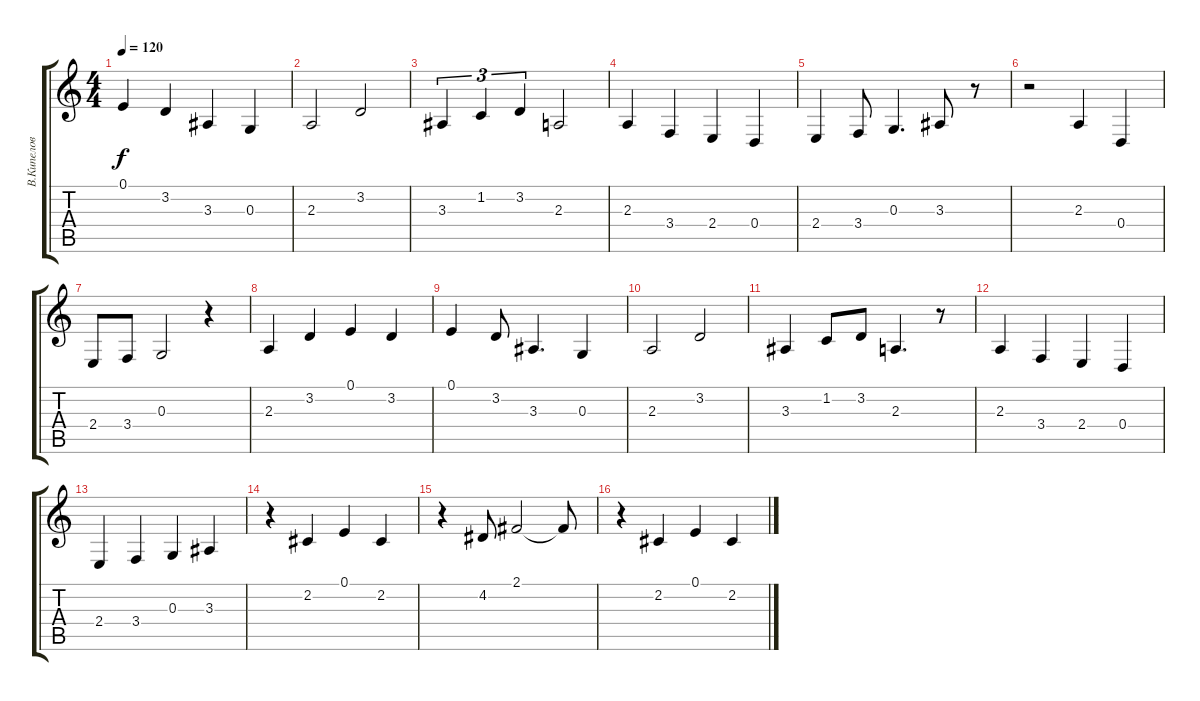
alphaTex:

\track ("В.Кипелов" "В.Кипелов") {instrument lead6voice}
\staff {score tabs}
\tuning (E4 B3 G3 D3 A2 E2) {hide}
\ts (4 4)
\tempo 120
\clef g2
\ks c
0.1{t}.4{dy f} 3.2.4 3.3.4 0.3.4 |
2.3.2 3.2.2 |
3.3.4{tu (3 2)} 1.2.4{tu (3 2)} 3.2.4{tu (3 2)} 2.3.2 |
2.3.4 3.4.4 2.4.4 0.4.4 |
2.4.4 3.4.8 0.3.4{d} 3.3.8 r.8 |
r.2 2.3.4 0.4.4 |
2.4.8 3.4.8 0.3.2 r.4 |
2.3.4 3.2.4 0.1.4 3.2.4 |
0.1.4 3.2.8 3.3.4{d} 0.3.4 |
2.3.2 3.2.2 |
3.3.4 1.2.8 3.2.8 2.3.4{d} r.8 |
2.3.4 3.4.4 2.4.4 0.4.4 |
2.4.4 3.4.4 0.3.4 3.3.4 |
r.4 2.2.4 0.1.4 2.2.4 |
r.4 4.2.8 2.1.2 2.1{t}.8 |
r.4 2.2.4 0.1.4 2.2.4
